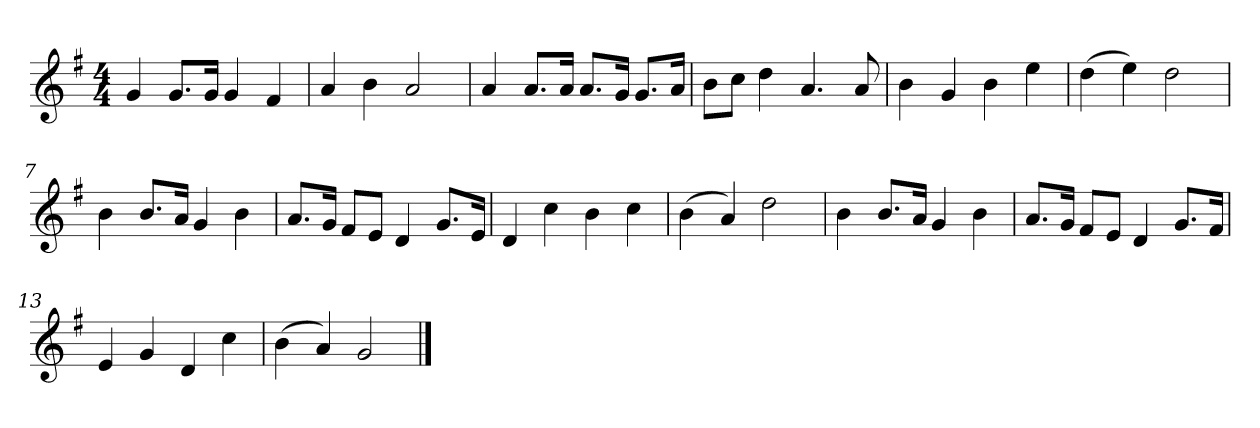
**kern
*part1
*staff1
*k[f#]
*M4/4
*MM120
=1
4g
8.gL
16gJk
4g
4f#
=2
4a
4b
2a
=3
4a
8.aL
16aJk
8.aL
16gJk
8.gL
16aJk
=4
8bL
8ccJ
4dd
4.a
8a
=5
4b
4g
4b
4ee
=6
(4dd
4ee)
2dd
=7
4b
8.bL
16aJk
4g
4b
=8
8.aL
16gJk
8f#L
8eJ
4d
8.gL
16eJk
=9
4d
4cc
4b
4cc
=10
(4b
4a)
2dd
=11
4b
8.bL
16aJk
4g
4b
=12
8.aL
16gJk
8f#L
8eJ
4d
8.gL
16f#Jk
=13
4e
4g
4d
4cc
=14
(4b
4a)
2g
==
*-
